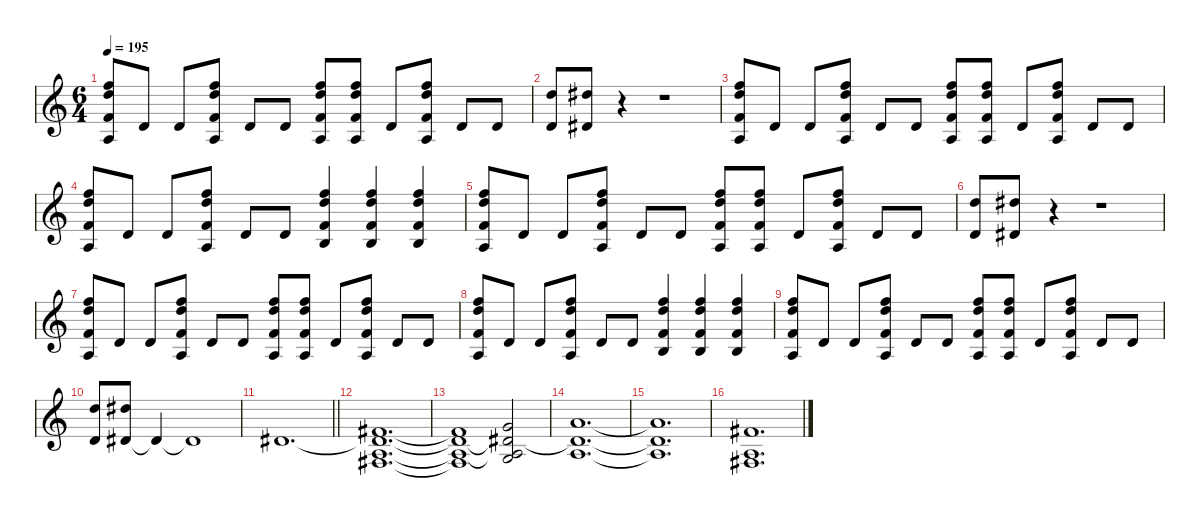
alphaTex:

\defaultSystemsLayout 4
\hideDynamics
\bracketExtendMode nobrackets
\singleTrackTrackNamePolicy hidden
\multiTrackTrackNamePolicy hidden
\firstSystemTrackNameMode fullname
\firstSystemTrackNameOrientation horizontal
\otherSystemsTrackNameOrientation horizontal
\track ("Keyboards" "vln.") {defaultSystemsLayout 8 instrument stringensemble1}
\staff {score}
\tuning (D4 A3 F3 D3 A2 D2)
\ts (6 4)
\tempo 195
\clef g2
\ks c
(15.1 17.2 12.3 7.4).8{dy f beam Up} 12.4{pm}.8{beam Up} 12.4{pm}.8{beam Up} (15.1 17.2 12.3 7.4).8{beam Up} 12.4{pm}.8{beam Up} 12.4{pm}.8{beam Up} (15.1 17.2 12.3 7.4).8{beam Up} (15.1 17.2 12.3 7.4).8{beam Up} 12.4{pm}.8{beam Up} (15.1 17.2 12.3 7.4).8{beam Up} 12.4{pm}.8{beam Up} 12.4{pm}.8{beam Up} |
(17.2 9.3).8{beam Up} (18.2{acc #} 10.3{acc #}).8{beam Up} r.4{beam Up} r.1{beam Down} |
(15.1 17.2 12.3 7.4).8{beam Up} 12.4{pm}.8{beam Up} 12.4{pm}.8{beam Up} (15.1 17.2 12.3 7.4).8{beam Up} 12.4{pm}.8{beam Up} 12.4{pm}.8{beam Up} (15.1 17.2 12.3 7.4).8{beam Up} (15.1 17.2 12.3 7.4).8{beam Up} 12.4{pm}.8{beam Up} (15.1 17.2 12.3 7.4).8{beam Up} 12.4{pm}.8{beam Up} 12.4{pm}.8{beam Up} |
(15.1 17.2 12.3 7.4).8{beam Up} 12.4{pm}.8{beam Up} 12.4{pm}.8{beam Up} (15.1 17.2 12.3 7.4).8{beam Up} 12.4{pm}.8{beam Up} 12.4{pm}.8{beam Up} (15.1 17.2 12.3 9.4).4{beam Up} (15.1 17.2 12.3 9.4).4{beam Up} (15.1 17.2 12.3 9.4).4{beam Up} |
(15.1 17.2 12.3 7.4).8{beam Up} 12.4{pm}.8{beam Up} 12.4{pm}.8{beam Up} (15.1 17.2 12.3 7.4).8{beam Up} 12.4{pm}.8{beam Up} 12.4{pm}.8{beam Up} (15.1 17.2 12.3 7.4).8{beam Up} (15.1 17.2 12.3 7.4).8{beam Up} 12.4{pm}.8{beam Up} (15.1 17.2 12.3 7.4).8{beam Up} 12.4{pm}.8{beam Up} 12.4{pm}.8{beam Up} |
(17.2 9.3).8{beam Up} (18.2{acc #} 10.3{acc #}).8{beam Up} r.4{beam Up} r.1{beam Down} |
(15.1 17.2 12.3 7.4).8{beam Up} 12.4{pm}.8{beam Up} 12.4{pm}.8{beam Up} (15.1 17.2 12.3 7.4).8{beam Up} 12.4{pm}.8{beam Up} 12.4{pm}.8{beam Up} (15.1 17.2 12.3 7.4).8{beam Up} (15.1 17.2 12.3 7.4).8{beam Up} 12.4{pm}.8{beam Up} (15.1 17.2 12.3 7.4).8{beam Up} 12.4{pm}.8{beam Up} 12.4{pm}.8{beam Up} |
(15.1 17.2 12.3 7.4).8{beam Up} 12.4{pm}.8{beam Up} 12.4{pm}.8{beam Up} (15.1 17.2 12.3 7.4).8{beam Up} 12.4{pm}.8{beam Up} 12.4{pm}.8{beam Up} (15.1 17.2 12.3 9.4).4{beam Up} (15.1 17.2 12.3 9.4).4{beam Up} (15.1 17.2 12.3 9.4).4{beam Up} |
(15.1 17.2 12.3 7.4).8{beam Up} 12.4{pm}.8{beam Up} 12.4{pm}.8{beam Up} (15.1 17.2 12.3 7.4).8{beam Up} 12.4{pm}.8{beam Up} 12.4{pm}.8{beam Up} (15.1 17.2 12.3 7.4).8{beam Up} (15.1 17.2 12.3 7.4).8{beam Up} 12.4{pm}.8{beam Up} (15.1 17.2 12.3 7.4).8{beam Up} 12.4{pm}.8{beam Up} 12.4{pm}.8{beam Up} |
(17.2 9.3).8{beam Up} (18.2{acc #} 10.3{acc #}).8{dy mp beam Up} 10.3{t acc #}.4{beam Up} 10.3{t acc #}.1{beam Up} |
\barLineRight lightlight
10.3{acc #}.1{d beam Up} |
(9.2{acc #} 7.4 9.5{acc #} 10.3{t acc #}).1{d dy pp instrument distortionguitar beam Up} |
(9.2{t acc #} 7.4{t} 9.5{t acc #} 10.3{t acc #}).1{beam Up} (10.2 7.4{t} 10.5 10.3{t acc #}).2{dy p beam Up} |
(12.2 12.5 10.3{t acc #}).1{d beam Up} |
(12.2{t} 10.3{t acc #} 12.5{t}).1{d beam Up} |
(9.2{acc #} 7.4 9.5{acc #}).1{d dy pp beam Up}
